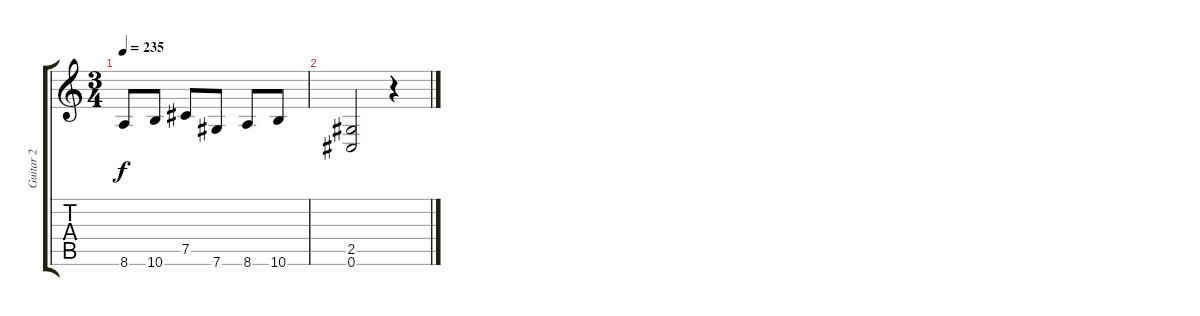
\track ("Guitar 2" "Guitar 2") {instrument distortionguitar}
\staff {score tabs}
\tuning (Db4 Ab3 E3 B2 Gb2 Db2) {hide}
\ts (3 4)
\tempo 235
\clef g2
\ks c
8.6.8{dy f} 10.6.8 7.5.8 7.6.8 8.6.8 10.6.8 |
(2.5 0.6).2 r.4
